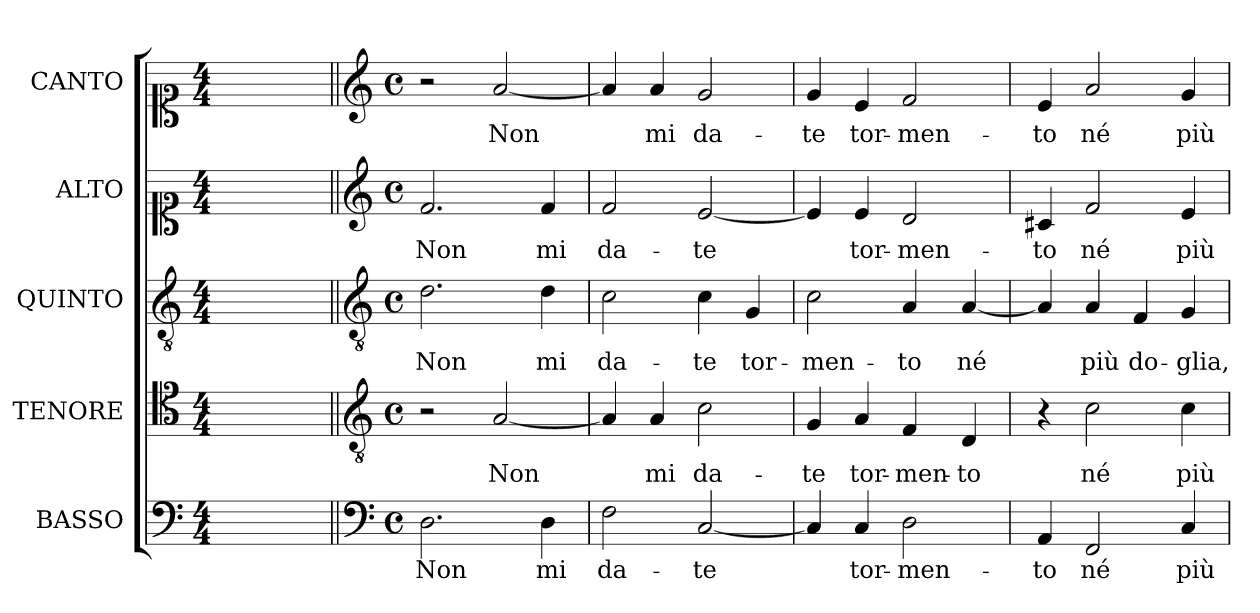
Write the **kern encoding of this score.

**kern	**text	**kern	**text	**kern	**text	**kern	**text	**kern	**text
*part5	*part5	*part4	*part4	*part3	*part3	*part2	*part2	*part1	*part1
*staff5	*staff5	*staff4	*staff4	*staff3	*staff3	*staff2	*staff2	*staff1	*staff1
*I"BASSO	*	*I"TENORE	*	*I"QUINTO	*	*I"ALTO	*	*I"CANTO	*
*I'B	*	*I'T	*	*I'Q.	*	*	*	*	*
!!LO:PB:g=z
*clefF4	*	*clefC4	*	*clefGv2	*	*clefC1	*	*clefC1	*
*	*	*ITrd7c12	*	*ITrd7c12	*	*	*	*	*
*k[]	*	*k[]	*	*k[]	*	*k[]	*	*k[]	*
*C:	*	*C:	*	*C:	*	*C:	*	*C:	*
*M4/4	*	*M4/4	*	*M4/4	*	*M4/4	*	*M4/4	*
=1	=1	=1	=1	=1	=1	=1	=1	=1	=1
1ryy	.	1ryy	.	1ryy	.	1ryy	.	1ryy	.
=1||	=1||	=1||	=1||	=1||	=1||	=1||	=1||	=1||	=1||
*clefF4	*	*clefGv2	*	*clefGv2	*	*clefG2	*	*clefG2	*
*k[]	*	*k[]	*	*k[]	*	*k[]	*	*k[]	*
*C:	*	*C:	*	*C:	*	*C:	*	*C:	*
*M4/4	*	*M4/4	*	*M4/4	*	*M4/4	*	*M4/4	*
*met(c)	*	*met(c)	*	*met(c)	*	*met(c)	*	*met(c)	*
!	!LO:LY:b:color=#000000	!	!	!	!	!	!	!	!
!	!	!	!	!	!LO:LY:b:color=#000000	!	!	!	!
*	*	*	*	*	*	*	*	*MM160	*
!	!	!	!	!	!	!	!LO:LY:b:color=#000000	!	!
2.Di\	Non	2r	.	2.Di\	Non	2.fi/	Non	2r	.
!	!	!	!LO:LY:b:color=#000000	!	!	!	!	!	!
!	!	!	!	!	!	!	!	!	!LO:LY:b:color=#000000
.	.	[<2AAi/	Non	.	.	.	.	[<2ai/	Non
!	!LO:LY:b:color=#000000	!	!	!	!	!	!	!	!
!	!	!	!	!	!LO:LY:b:color=#000000	!	!	!	!
!	!	!	!	!	!	!	!LO:LY:b:color=#000000	!	!
4Di\	mi	.	.	4Di\	mi	4fi/	mi	.	.
=2	=2	=2	=2	=2	=2	=2	=2	=2	=2
!	!LO:LY:b:color=#000000	!	!	!	!	!	!	!	!
!	!	!	!	!	!LO:LY:b:color=#000000	!	!	!	!
!	!	!	!	!	!	!	!LO:LY:b:color=#000000	!	!
2Fi\	da-	4AAi/]	.	2Ci\	da-	2fi/	da-	4ai/]	.
!	!	!	!LO:LY:b:color=#000000	!	!	!	!	!	!
!	!	!	!	!	!	!	!	!	!LO:LY:b:color=#000000
.	.	4AAi/	mi	.	.	.	.	4ai/	mi
!	!LO:LY:b:color=#000000	!	!	!	!	!	!	!	!
!	!	!	!LO:LY:b:color=#000000	!	!	!	!	!	!
!	!	!	!	!	!LO:LY:b:color=#000000	!	!	!	!
!	!	!	!	!	!	!	!LO:LY:b:color=#000000	!	!
!	!	!	!	!	!	!	!	!	!LO:LY:b:color=#000000
[<2Ci/	-te	2Ci\	da-	4Ci\	-te	[<2ei/	-te	2gi/	da-
!	!	!	!	!	!LO:LY:b:color=#000000	!	!	!	!
.	.	.	.	4GGi/	tor-	.	.	.	.
=3	=3	=3	=3	=3	=3	=3	=3	=3	=3
!	!	!	!LO:LY:b:color=#000000	!	!	!	!	!	!
!	!	!	!	!	!LO:LY:b:color=#000000	!	!	!	!
!	!	!	!	!	!	!	!	!	!LO:LY:b:color=#000000
4Ci/]	.	4GGi/	-te	2Ci\	-men-	4ei/]	.	4gi/	-te
!	!LO:LY:b:color=#000000	!	!	!	!	!	!	!	!
!	!	!	!LO:LY:b:color=#000000	!	!	!	!	!	!
!	!	!	!	!	!	!	!LO:LY:b:color=#000000	!	!
!	!	!	!	!	!	!	!	!	!LO:LY:b:color=#000000
4Ci/	tor-	4AAi/	tor-	.	.	4ei/	tor-	4ei/	tor-
!	!LO:LY:b:color=#000000	!	!	!	!	!	!	!	!
!	!	!	!LO:LY:b:color=#000000	!	!	!	!	!	!
!	!	!	!	!	!LO:LY:b:color=#000000	!	!	!	!
!	!	!	!	!	!	!	!LO:LY:b:color=#000000	!	!
!	!	!	!	!	!	!	!	!	!LO:LY:b:color=#000000
2Di\	-men-	4FFi/	-men-	4AAi/	-to	2di/	-men-	2fi/	-men-
!	!	!	!LO:LY:b:color=#000000	!	!	!	!	!	!
!	!	!	!	!	!LO:LY:b:color=#000000	!	!	!	!
.	.	4DDi/	-to	[<4AAi/	né	.	.	.	.
=4	=4	=4	=4	=4	=4	=4	=4	=4	=4
!	!LO:LY:b:color=#000000	!	!	!	!	!	!	!	!
!	!	!	!	!	!	!	!LO:LY:b:color=#000000	!	!
!	!	!	!	!	!	!	!	!	!LO:LY:b:color=#000000
4AAi/	-to	4r	.	4AAi/]	.	4c#Xi/	-to	4ei/	-to
!	!LO:LY:b:color=#000000	!	!	!	!	!	!	!	!
!	!	!	!LO:LY:b:color=#000000	!	!	!	!	!	!
!	!	!	!	!	!LO:LY:b:color=#000000	!	!	!	!
!	!	!	!	!	!	!	!LO:LY:b:color=#000000	!	!
!	!	!	!	!	!	!	!	!	!LO:LY:b:color=#000000
2FFi/	né	2Ci\	né	4AAi/	più	2fi/	né	2ai/	né
!	!	!	!	!	!LO:LY:b:color=#000000	!	!	!	!
.	.	.	.	4FFi/	do-	.	.	.	.
!	!LO:LY:b:color=#000000	!	!	!	!	!	!	!	!
!	!	!	!LO:LY:b:color=#000000	!	!	!	!	!	!
!	!	!	!	!	!LO:LY:b:color=#000000	!	!	!	!
!	!	!	!	!	!	!	!LO:LY:b:color=#000000	!	!
!	!	!	!	!	!	!	!	!	!LO:LY:b:color=#000000
4Ci/	più	4Ci\	più	4GGi/	-glia,	4ei/	più	4gi/	più
=	=	=	=	=	=	=	=	=	=
*-	*-	*-	*-	*-	*-	*-	*-	*-	*-
